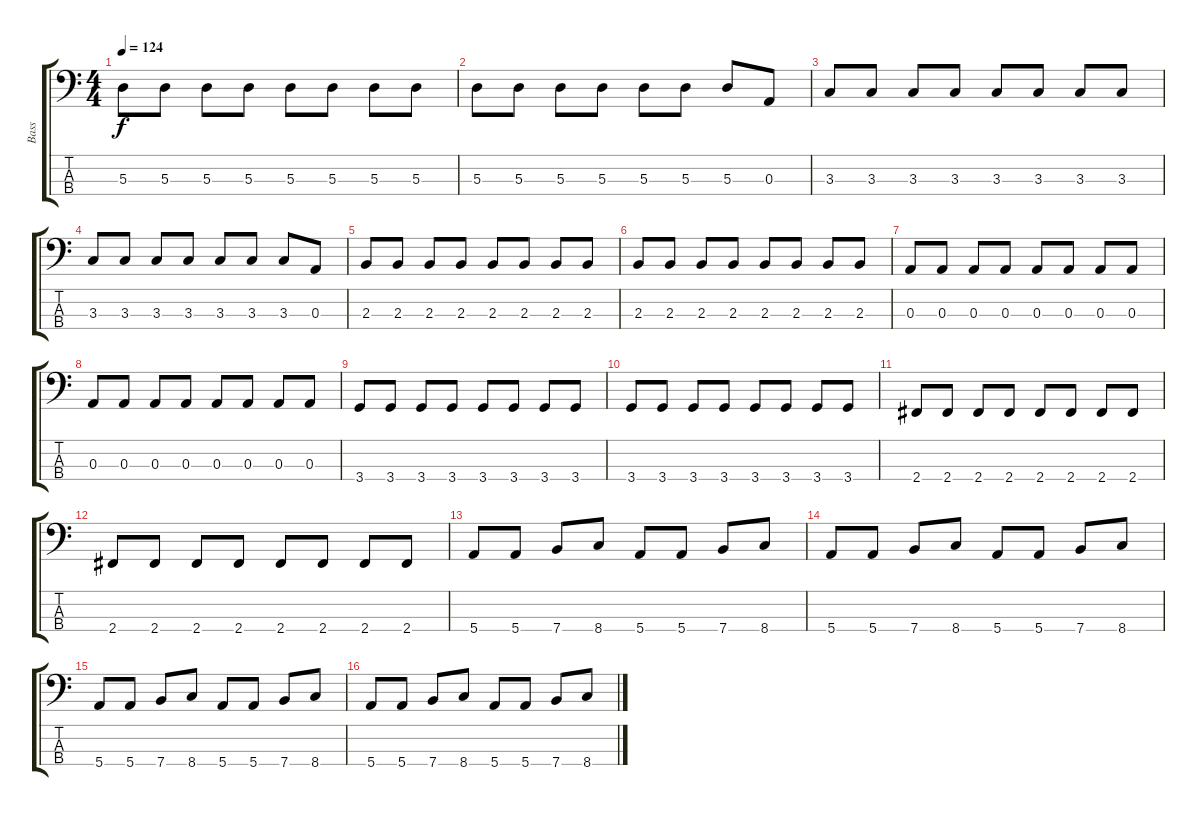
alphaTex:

\track ("Bass" "Bass") {instrument electricbasspick}
\staff {score tabs}
\tuning (G2 D2 A1 E1) {hide}
\ts (4 4)
\tempo 124
\clef f4
\ks c
5.3.8{dy f} 5.3.8 5.3.8 5.3.8 5.3.8 5.3.8 5.3.8 5.3.8 |
5.3.8 5.3.8 5.3.8 5.3.8 5.3.8 5.3.8 5.3.8 0.3.8 |
3.3.8 3.3.8 3.3.8 3.3.8 3.3.8 3.3.8 3.3.8 3.3.8 |
3.3.8 3.3.8 3.3.8 3.3.8 3.3.8 3.3.8 3.3.8 0.3.8 |
2.3.8 2.3.8 2.3.8 2.3.8 2.3.8 2.3.8 2.3.8 2.3.8 |
2.3.8 2.3.8 2.3.8 2.3.8 2.3.8 2.3.8 2.3.8 2.3.8 |
0.3.8 0.3.8 0.3.8 0.3.8 0.3.8 0.3.8 0.3.8 0.3.8 |
0.3.8 0.3.8 0.3.8 0.3.8 0.3.8 0.3.8 0.3.8 0.3.8 |
3.4.8 3.4.8 3.4.8 3.4.8 3.4.8 3.4.8 3.4.8 3.4.8 |
3.4.8 3.4.8 3.4.8 3.4.8 3.4.8 3.4.8 3.4.8 3.4.8 |
2.4.8 2.4.8 2.4.8 2.4.8 2.4.8 2.4.8 2.4.8 2.4.8 |
2.4.8 2.4.8 2.4.8 2.4.8 2.4.8 2.4.8 2.4.8 2.4.8 |
5.4.8 5.4.8 7.4.8 8.4.8 5.4.8 5.4.8 7.4.8 8.4.8 |
5.4.8 5.4.8 7.4.8 8.4.8 5.4.8 5.4.8 7.4.8 8.4.8 |
5.4.8 5.4.8 7.4.8 8.4.8 5.4.8 5.4.8 7.4.8 8.4.8 |
5.4.8 5.4.8 7.4.8 8.4.8 5.4.8 5.4.8 7.4.8 8.4.8
